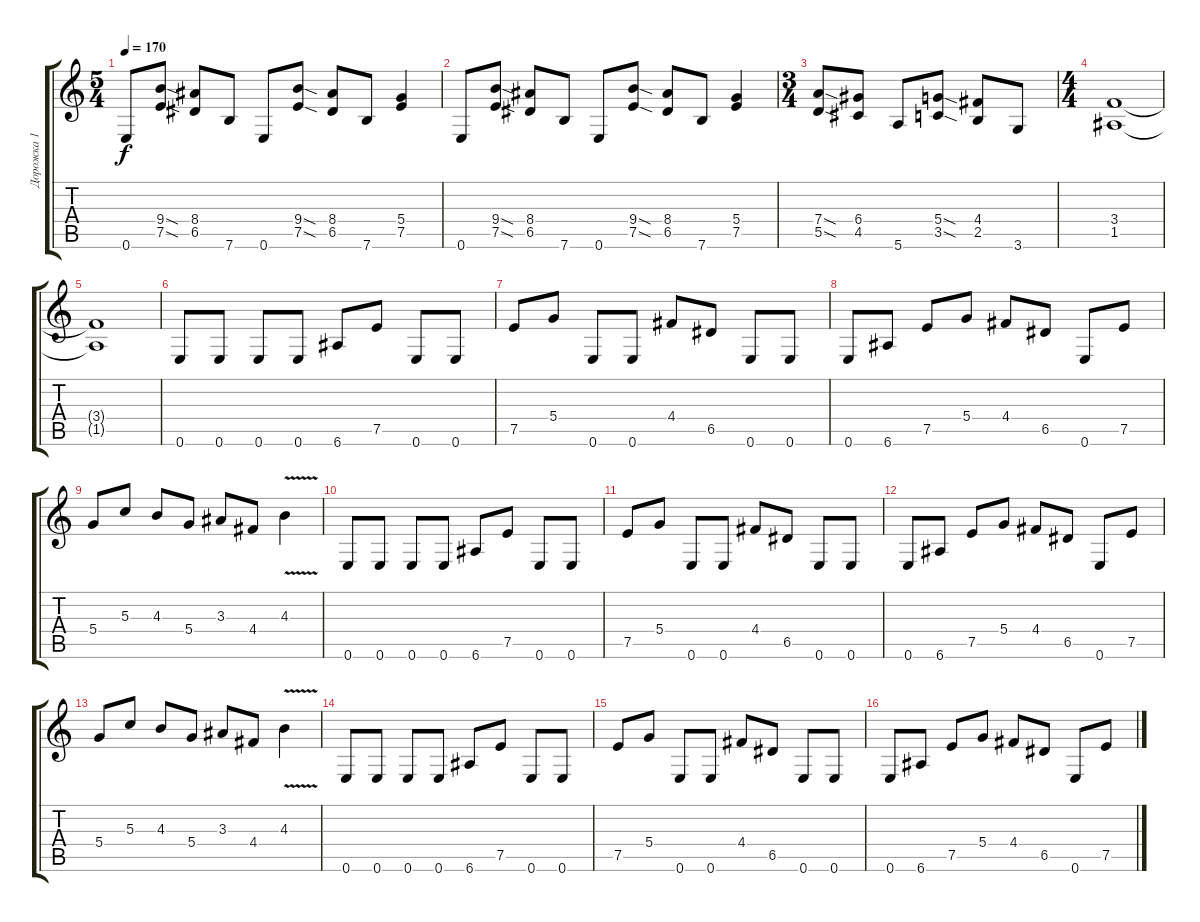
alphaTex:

\track ("Дорожка 1" "Дорожка 1") {instrument distortionguitar}
\staff {score tabs}
\tuning (E4 B3 G3 D3 A2 E2) {hide}
\ts (5 4)
\tempo 170
\clef g2
\ks c
0.6.8{dy f} (9.4{sod} 7.5{sod}).8 (8.4 6.5).8 7.6.8 0.6.8 (9.4{sod} 7.5{sod}).8 (8.4 6.5).8 7.6.8 (5.4 7.5).4 |
0.6.8 (9.4{sod} 7.5{sod}).8 (8.4 6.5).8 7.6.8 0.6.8 (9.4{sod} 7.5{sod}).8 (8.4 6.5).8 7.6.8 (5.4 7.5).4 |
\ts (3 4)
(7.4{sod} 5.5{sod}).8 (6.4 4.5).8 5.6.8 (5.4{sod} 3.5{sod}).8 (4.4 2.5).8 3.6.8 |
\ts (4 4)
(3.4 1.5).1 |
(3.4{t} 1.5{t}).1 |
0.6.8 0.6.8 0.6.8 0.6.8 6.6.8 7.5.8 0.6.8 0.6.8 |
7.5.8 5.4.8 0.6.8 0.6.8 4.4.8 6.5.8 0.6.8 0.6.8 |
0.6.8 6.6.8 7.5.8 5.4.8 4.4.8 6.5.8 0.6.8 7.5.8 |
5.4.8 5.3.8 4.3.8 5.4.8 3.3.8 4.4.8 4.3{v}.4 |
0.6.8 0.6.8 0.6.8 0.6.8 6.6.8 7.5.8 0.6.8 0.6.8 |
7.5.8 5.4.8 0.6.8 0.6.8 4.4.8 6.5.8 0.6.8 0.6.8 |
0.6.8 6.6.8 7.5.8 5.4.8 4.4.8 6.5.8 0.6.8 7.5.8 |
5.4.8 5.3.8 4.3.8 5.4.8 3.3.8 4.4.8 4.3{v}.4 |
0.6.8 0.6.8 0.6.8 0.6.8 6.6.8 7.5.8 0.6.8 0.6.8 |
7.5.8 5.4.8 0.6.8 0.6.8 4.4.8 6.5.8 0.6.8 0.6.8 |
0.6.8 6.6.8 7.5.8 5.4.8 4.4.8 6.5.8 0.6.8 7.5.8
